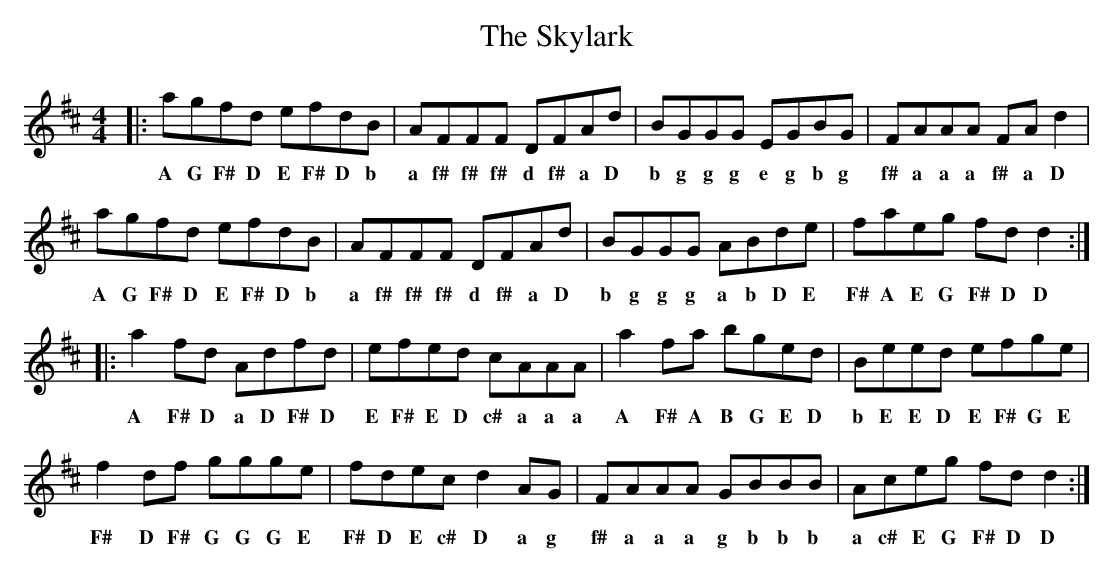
X:1
T:Skylark, The
M:4/4
L:1/8
K:D
|:agfd efdB|AFFF DFAd|BGGG EGBG|FAAA FAd2|
w:A G F# D E F# D b a f# f# f# d f# a D b g g g e g b g f# a a a f# a D
agfd efdB|AFFF DFAd|BGGG ABde|faeg fdd2:|
w:A G F# D E F# D b a f# f# f# d f# a D b g g g a b D E F# A E G F# D D
|:a2fd Adfd|efed cAAA|a2fa bged|Beed efge|
w:A F# D a D F# D E F# E D c# a a a A F# A B G E D b E E D E F# G E
f2df ggge|fdec d2AG|FAAA GBBB|Aceg fdd2:|
w:F# D F# G G G E F# D E c# D a g f# a a a g b b b a c# E G F# D D
